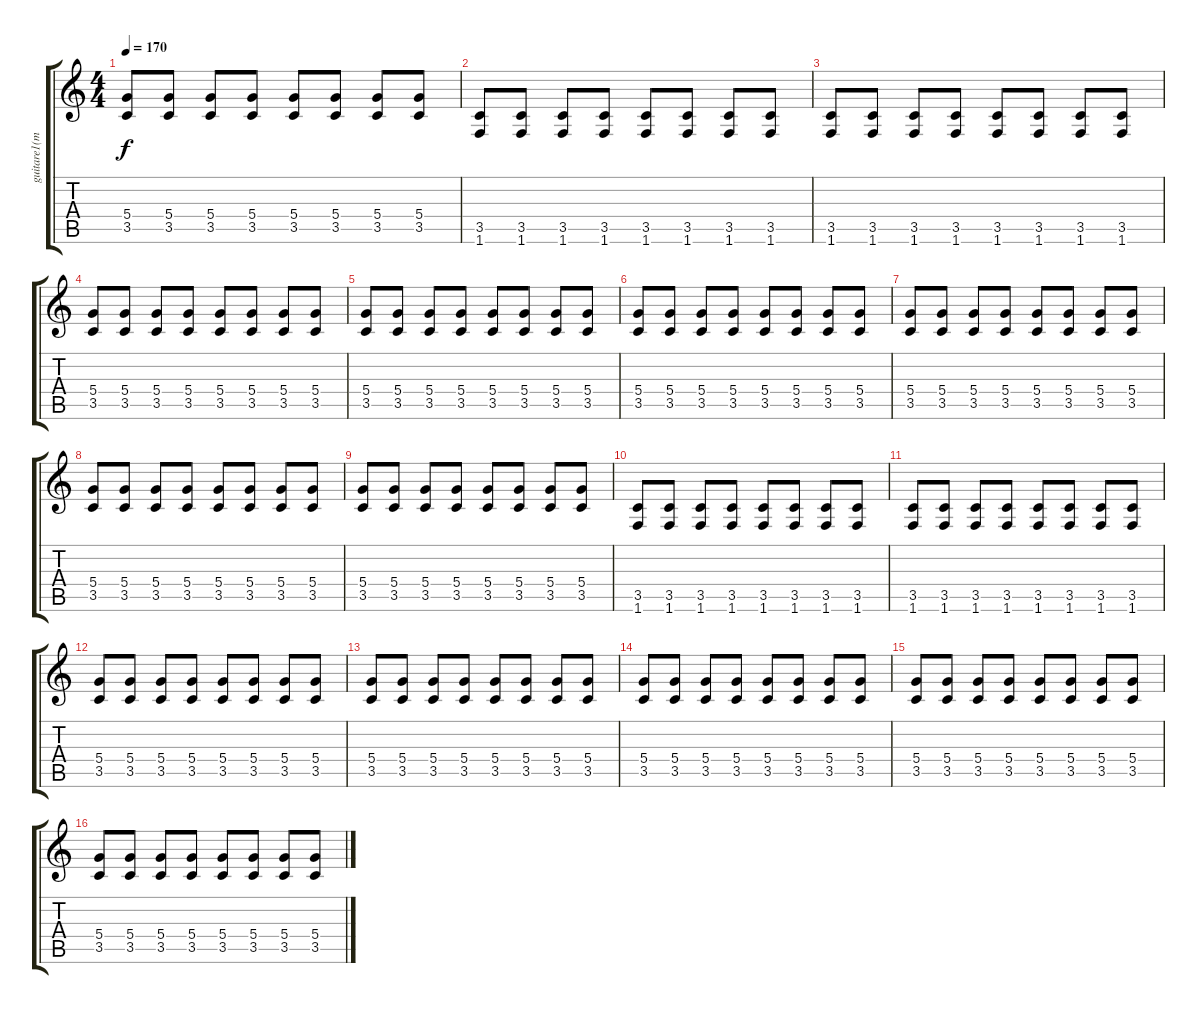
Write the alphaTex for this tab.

\track ("guitare1(mick)" "guitare1(m") {instrument distortionguitar}
\staff {score tabs}
\tuning (E4 B3 G3 D3 A2 E2) {hide}
\ts (4 4)
\tempo 170
\clef g2
\ks c
(5.4 3.5).8{dy f} (5.4 3.5).8 (5.4 3.5).8 (5.4 3.5).8 (5.4 3.5).8 (5.4 3.5).8 (5.4 3.5).8 (5.4 3.5).8 |
(3.5 1.6).8 (3.5 1.6).8 (3.5 1.6).8 (3.5 1.6).8 (3.5 1.6).8 (3.5 1.6).8 (3.5 1.6).8 (3.5 1.6).8 |
(3.5 1.6).8 (3.5 1.6).8 (3.5 1.6).8 (3.5 1.6).8 (3.5 1.6).8 (3.5 1.6).8 (3.5 1.6).8 (3.5 1.6).8 |
(5.4 3.5).8 (5.4 3.5).8 (5.4 3.5).8 (5.4 3.5).8 (5.4 3.5).8 (5.4 3.5).8 (5.4 3.5).8 (5.4 3.5).8 |
(5.4 3.5).8 (5.4 3.5).8 (5.4 3.5).8 (5.4 3.5).8 (5.4 3.5).8 (5.4 3.5).8 (5.4 3.5).8 (5.4 3.5).8 |
(5.4 3.5).8 (5.4 3.5).8 (5.4 3.5).8 (5.4 3.5).8 (5.4 3.5).8 (5.4 3.5).8 (5.4 3.5).8 (5.4 3.5).8 |
(5.4 3.5).8 (5.4 3.5).8 (5.4 3.5).8 (5.4 3.5).8 (5.4 3.5).8 (5.4 3.5).8 (5.4 3.5).8 (5.4 3.5).8 |
(5.4 3.5).8 (5.4 3.5).8 (5.4 3.5).8 (5.4 3.5).8 (5.4 3.5).8 (5.4 3.5).8 (5.4 3.5).8 (5.4 3.5).8 |
(5.4 3.5).8 (5.4 3.5).8 (5.4 3.5).8 (5.4 3.5).8 (5.4 3.5).8 (5.4 3.5).8 (5.4 3.5).8 (5.4 3.5).8 |
(3.5 1.6).8 (3.5 1.6).8 (3.5 1.6).8 (3.5 1.6).8 (3.5 1.6).8 (3.5 1.6).8 (3.5 1.6).8 (3.5 1.6).8 |
(3.5 1.6).8 (3.5 1.6).8 (3.5 1.6).8 (3.5 1.6).8 (3.5 1.6).8 (3.5 1.6).8 (3.5 1.6).8 (3.5 1.6).8 |
(5.4 3.5).8 (5.4 3.5).8 (5.4 3.5).8 (5.4 3.5).8 (5.4 3.5).8 (5.4 3.5).8 (5.4 3.5).8 (5.4 3.5).8 |
(5.4 3.5).8 (5.4 3.5).8 (5.4 3.5).8 (5.4 3.5).8 (5.4 3.5).8 (5.4 3.5).8 (5.4 3.5).8 (5.4 3.5).8 |
(5.4 3.5).8 (5.4 3.5).8 (5.4 3.5).8 (5.4 3.5).8 (5.4 3.5).8 (5.4 3.5).8 (5.4 3.5).8 (5.4 3.5).8 |
(5.4 3.5).8{volume 6} (5.4 3.5).8 (5.4 3.5).8 (5.4 3.5).8 (5.4 3.5).8 (5.4 3.5).8 (5.4 3.5).8 (5.4 3.5).8 |
(5.4 3.5).8 (5.4 3.5).8 (5.4 3.5).8 (5.4 3.5).8 (5.4 3.5).8 (5.4 3.5).8 (5.4 3.5).8 (5.4 3.5).8
